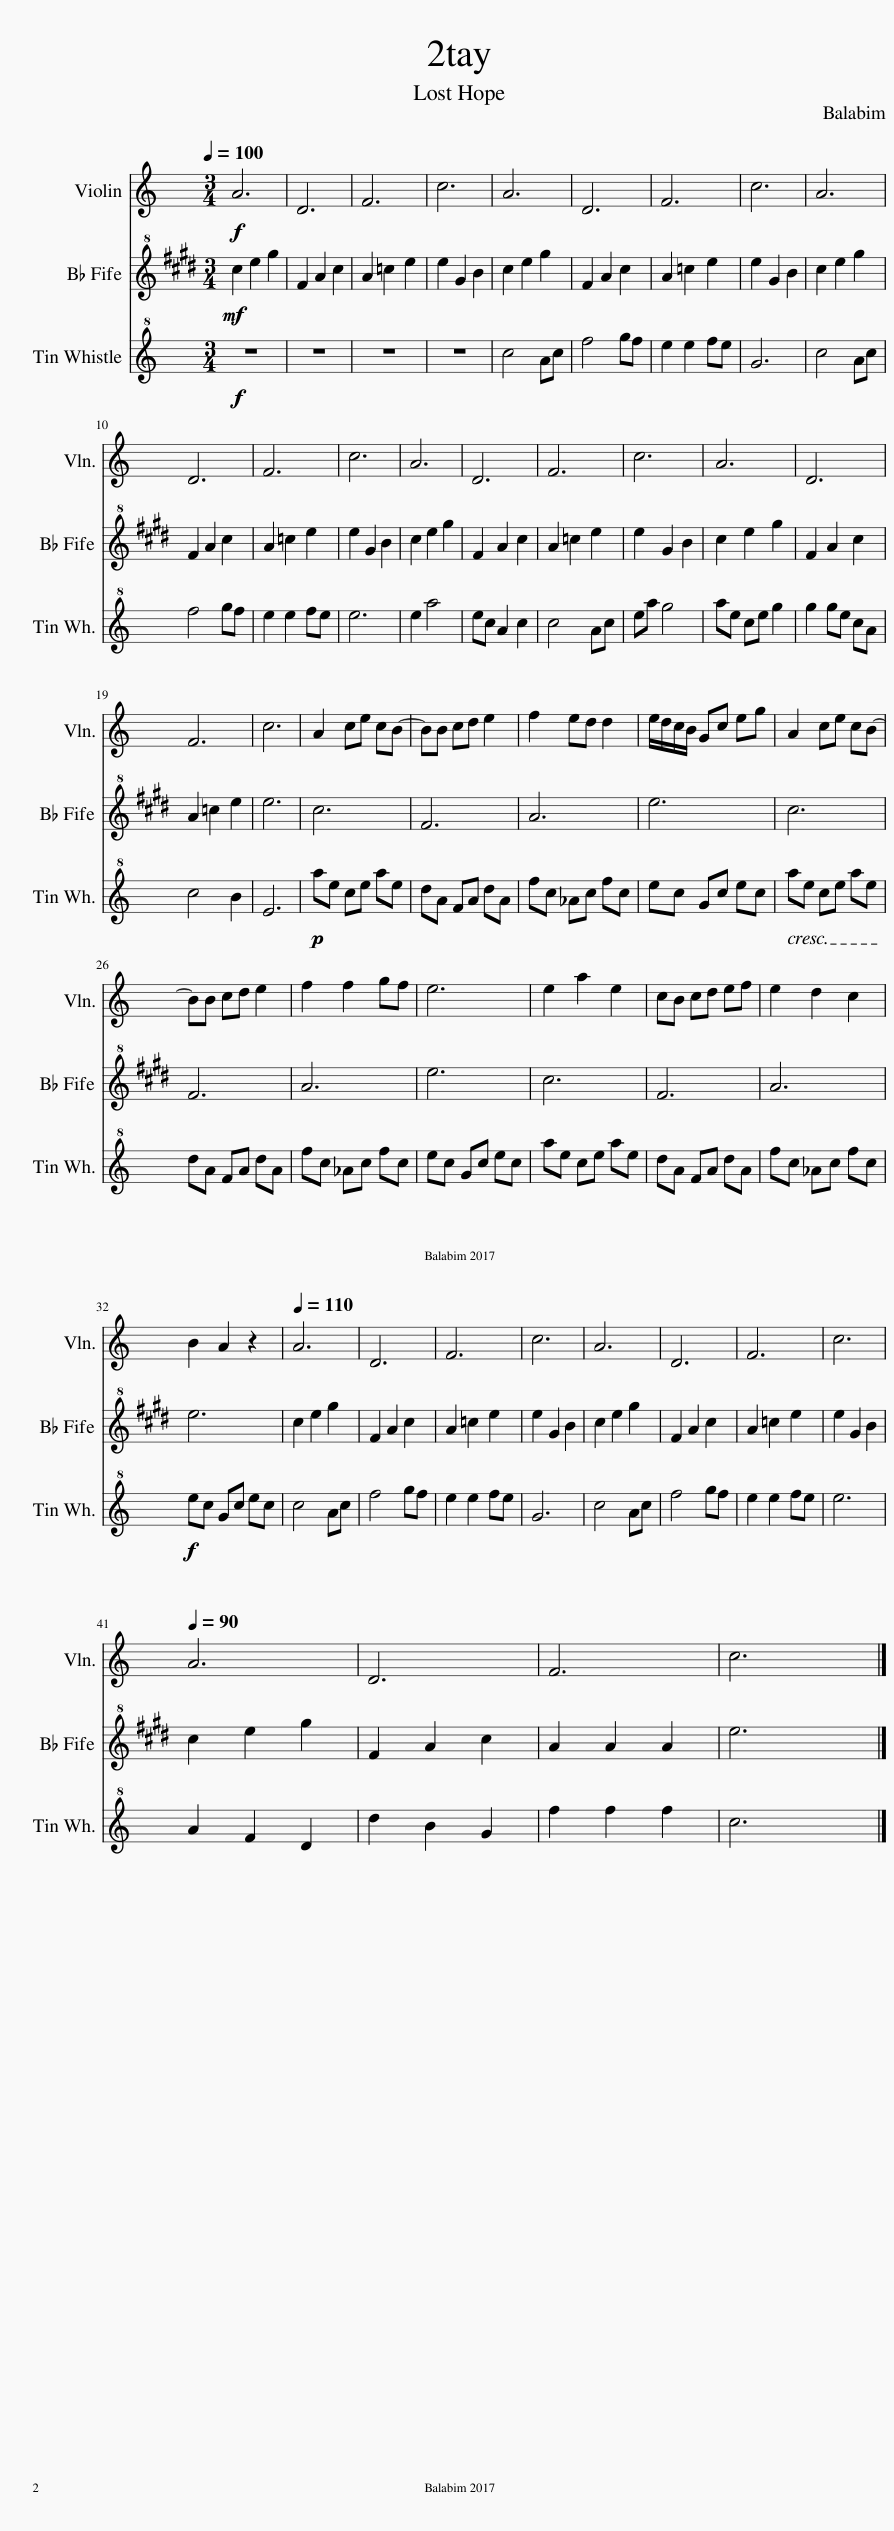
X:1
%%score 1 2 3
L:1/8
Q:1/4=100
M:3/4
I:linebreak $
K:C
V:1 treble
V:2 treble+8 transpose=8
V:3 treble+8
V:1
!f! A6 | D6 | F6 | c6 | A6 | %5
 D6 | F6 | c6 | A6 |$ D6 | %10
 F6 | c6 |[Q:1/4=110] A6 | D6 | F6 | %15
 c6 | A6 | D6 |$ F6 | c6 | %20
[Q:1/4=120] A2 ce cB- | BB cd e2 | f2 ed d2 | e/d/c/B/ Gc eg | A2 ce cB- |$ %25
 BB cd e2 | f2 f2 gf | e6 | e2 a2 e2 | cB cd ef | %30
 e2 d2 c2 |$ B2 A2 z2 |[Q:1/4=110] A6 | D6 | F6 | %35
 c6 | A6 | D6 | F6 | c6 |$ %40
[Q:1/4=90] A6 | D6 | F6 | c6 |] %44
V:2
[K:E]!mf! c2 e2 g2 | F2 A2 c2 | A2 =c2 e2 | e2 G2 B2 | c2 e2 g2 | %5
 F2 A2 c2 | A2 =c2 e2 | e2 G2 B2 | c2 e2 g2 |$ F2 A2 c2 | %10
 A2 =c2 e2 | e2 G2 B2 | c2 e2 g2 | F2 A2 c2 | A2 =c2 e2 | %15
 e2 G2 B2 | c2 e2 g2 | F2 A2 c2 |$ A2 =c2 e2 | e6 | %20
 c6 | F6 | A6 | e6 | c6 |$ %25
 F6 | A6 | e6 | c6 | F6 | %30
 A6 |$ e6 | c2 e2 g2 | F2 A2 c2 | A2 =c2 e2 | %35
 e2 G2 B2 | c2 e2 g2 | F2 A2 c2 | A2 =c2 e2 | e2 G2 B2 |$ %40
 c2 e2 g2 | F2 A2 c2 | A2 A2 A2 | e6 |] %44
V:3
!f! z6 | z6 | z6 | z6 | c4 Ac | %5
 f4 gf | e2 e2 fe | G6 | c4 Ac |$ f4 gf | %10
 e2 e2 fe | e6 | e2 a4 | ec A2 c2 | c4 Ac | %15
 ea g4 | ae ce g2 | g2 ge cA |$ c4 B2 | E6 | %20
!p! ae ce ae | dA FA dA | fc _Ac fc | ec Gc ec | ae ce ae |$ %25
 dA FA dA | fc _Ac fc | ec Gc ec | ae ce ae | dA FA dA | %30
 fc _Ac fc |$!f! ec Gc ec | c4 Ac | f4 gf | e2 e2 fe | %35
 G6 | c4 Ac | f4 gf | e2 e2 fe | e6 |$ %40
 A2 F2 D2 | d2 B2 G2 | f2 f2 f2 | c6 |] %44
